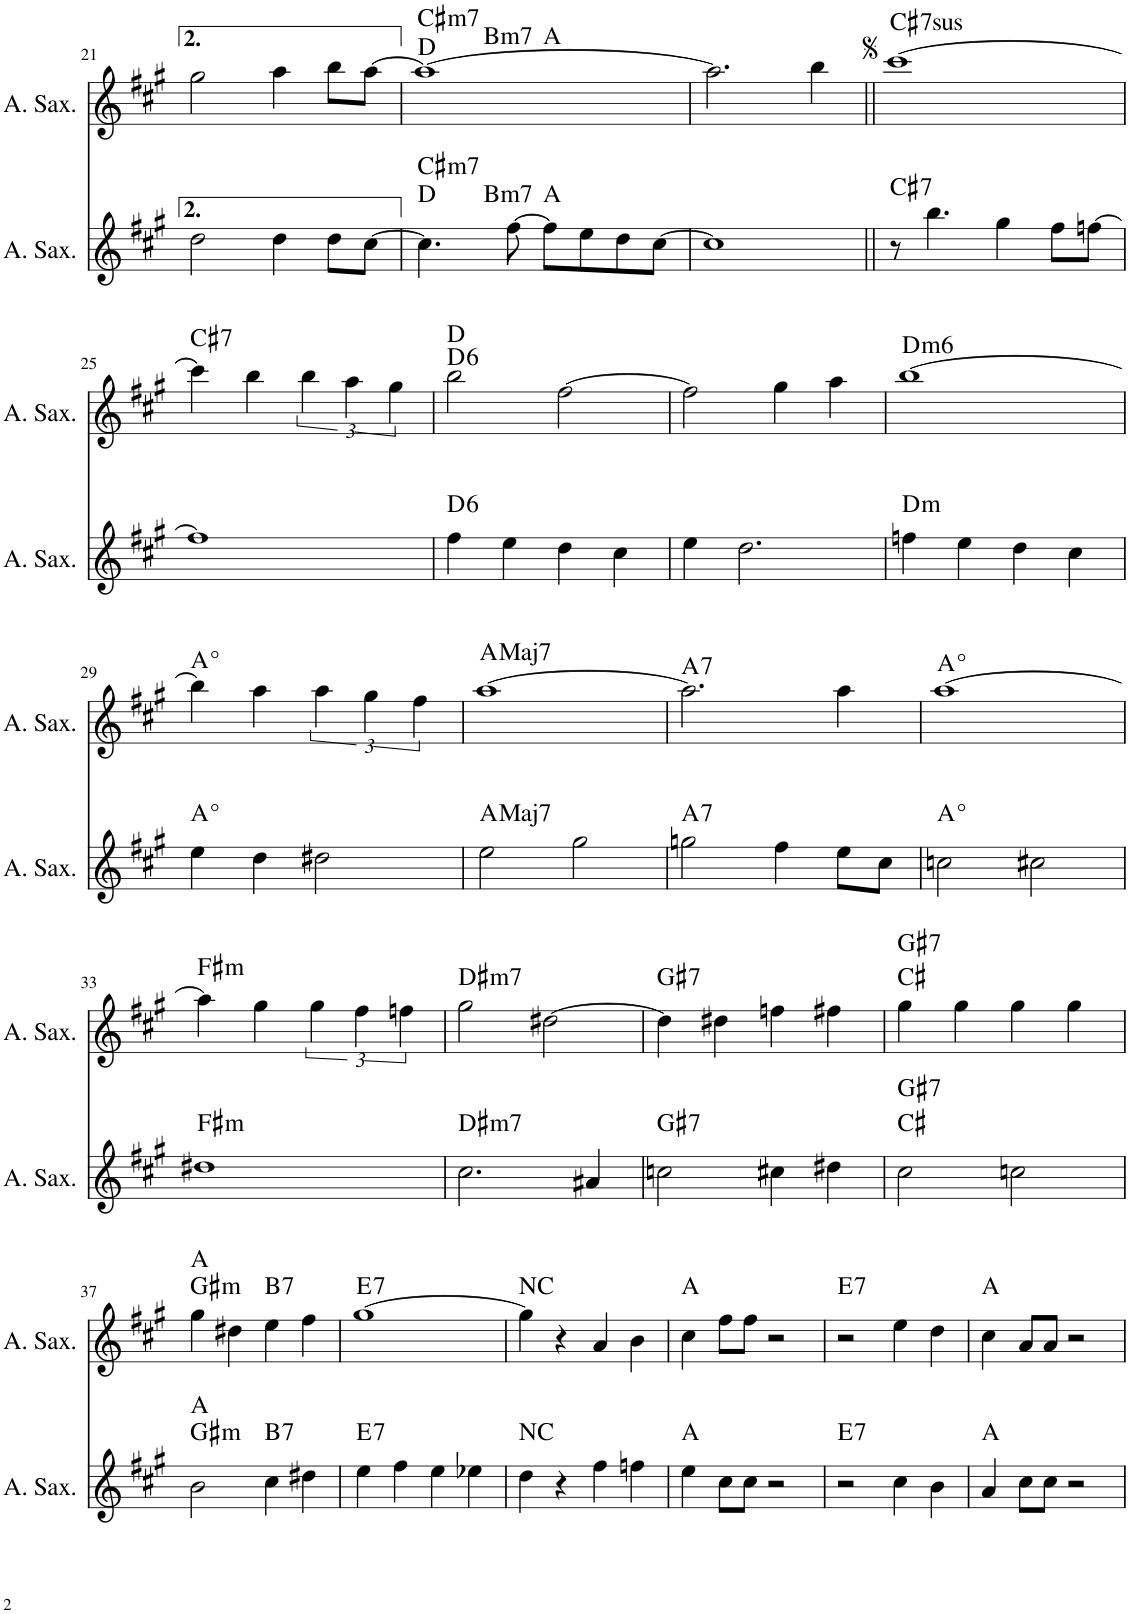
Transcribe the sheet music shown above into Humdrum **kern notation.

**kern	**kern	**harte
*part2	*part1	*part1
*staff2	*staff1	*
*I"Alto Saxophone	*I"Alto Saxophone	*
*I'A. Sax.	*I'A. Sax.	*
!!LO:PB:g=z
*clefG2	*clefG2	*
*Trd5c9	*Trd5c9	*
*k[f#c#g#]	*k[f#c#g#]	*
*M4/4	*M4/4	*
=21	=21	=21
2dd\	2gg#\	.
4dd\	4aa\	.
8dd\L	8bb\L	.
[8cc#\J	[8aa\J	.
=22	=22	=22
!	!	!LO:H:n=2:kt=m7
*	*^	*
*	*	*^	*
4.cc#\]	1aa_	4ryy	2ryy	D:maj C#:min7
!	!	!	!	!LO:H:kt=m7
.	.	2.ryy	.	B:min7
[8ff#\	.	.	.	.
8ff#\L]	.	.	2ryy	A:maj
8ee\	.	.	.	.
8dd\	.	.	.	.
[8cc#\J	.	.	.	.
*	*v	*v	*v	*
=23	=23	=23
1cc#]	2.aa\]	.
.	4bb\	.
=24||	=24||	=24||
!	!	!LO:H:kt=7sus
8r	[1ccc#	C#:sus4(7)
4.bb\	.	.
4gg#\	.	.
8ff#\L	.	.
[8ffn\J	.	.
!!LO:LB:g=z
=25	=25	=25
!	!	!LO:H:kt=7
1ff]	4ccc#\]	C#:7
.	4bb\	.
.	6bb\	.
.	6aa\	.
.	6gg#\	.
=26	=26	=26
!	!	!LO:H:n=1:kt=6
4ff#\	2bb\	D:maj6 D:maj
4ee\	.	.
4dd\	[2ff#\	.
4cc#\	.	.
=27	=27	=27
4ee\	2ff#\]	.
2.dd\	.	.
.	4gg#\	.
.	4aa\	.
=28	=28	=28
!	!	!LO:H:kt=m6
4ffn\	[1bb	D:min6
4ee\	.	.
4dd\	.	.
4cc#\	.	.
!!LO:LB:g=z
=29	=29	=29
!	!	!LO:H:kt=°
4ee\	4bb\]	.
4dd\	4aa\	.
2dd#X\	6aa\	.
.	6gg#\	.
.	6ff#\	.
=30	=30	=30
!	!	!LO:H:kt=Maj7
2ee\	[1aa	A:maj7
2gg#\	.	.
=31	=31	=31
!	!	!LO:H:kt=7
2ggn\	2.aa\]	A:7
4ff#\	.	.
8ee\L	4aa\	.
8cc#\J	.	.
=32	=32	=32
!	!	!LO:H:kt=°
2ccn\	[1aa	.
2cc#X\	.	.
!!LO:LB:g=z
=33	=33	=33
!	!	!LO:H:kt=m
1dd#X	4aa\]	F#:min
.	4gg#\	.
.	6gg#\	.
.	6ff#\	.
.	6ffn\	.
=34	=34	=34
!	!	!LO:H:kt=m7
2.cc#\	2gg#\	D#:min7
.	[2dd#X\	.
4a#X/	.	.
=35	=35	=35
!	!	!LO:H:kt=7
2ccn\	4dd#\]	G#:7
.	4dd#X\	.
4cc#X\	4ffn\	.
4dd#X\	4ff#X\	.
=36	=36	=36
!	!	!LO:H:n=2:kt=7
2cc#\	4gg#\	C#:maj G#:7
.	4gg#\	.
2ccn\	4gg#\	.
.	4gg#\	.
!!LO:LB:g=z
=37	=37	=37
!	!	!LO:H:n=1:kt=m
2b\	4gg#\	G#:min A:maj
.	4dd#X\	.
!	!	!LO:H:kt=7
4cc#\	4ee\	B:7
4dd#X\	4ff#\	.
=38	=38	=38
!	!	!LO:H:kt=7
4ee\	[1gg#	E:7
4ff#\	.	.
4ee\	.	.
4ee-X\	.	.
=39	=39	=39
!	!	!LO:H:kt=NC
4dd\	4gg#\]	N
4r	4r	.
4ff#\	4a/	.
4ffn\	4b\	.
=40	=40	=40
4ee\	4cc#\	A:maj
8cc#\L	8ff#\L	.
8cc#\J	8ff#\J	.
2r	2r	.
=41	=41	=41
!	!	!LO:H:kt=7
2r	2r	E:7
4cc#\	4ee\	.
4b\	4dd\	.
=42	=42	=42
4a/	4cc#\	A:maj
8cc#\L	8a/L	.
8cc#\J	8a/J	.
2r	2r	.
=	=	=
*-	*-	*-
